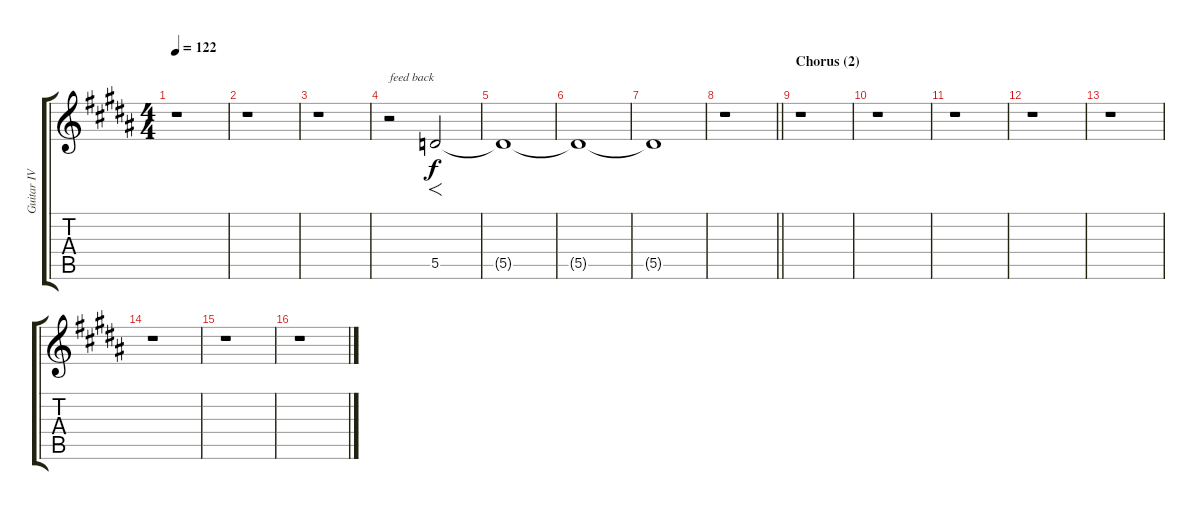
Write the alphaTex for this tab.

\track ("Guitar IV" "Guitar IV") {instrument distortionguitar}
\staff {score tabs}
\tuning (E4 B3 G3 D3 A2 E2) {hide}
\ts (4 4)
\tempo 122
\clef g2
\ks g#minor
r.1{dy f} |
r.1 |
r.1 |
r.2{txt "feed back"} 5.5.2{f} |
5.5{t}.1 |
5.5{t}.1 |
5.5{t}.1 |
\barLineRight lightlight
r.1 |
\section ("" "Chorus (2)")
r.1 |
r.1 |
r.1 |
r.1 |
r.1 |
r.1 |
r.1 |
r.1
